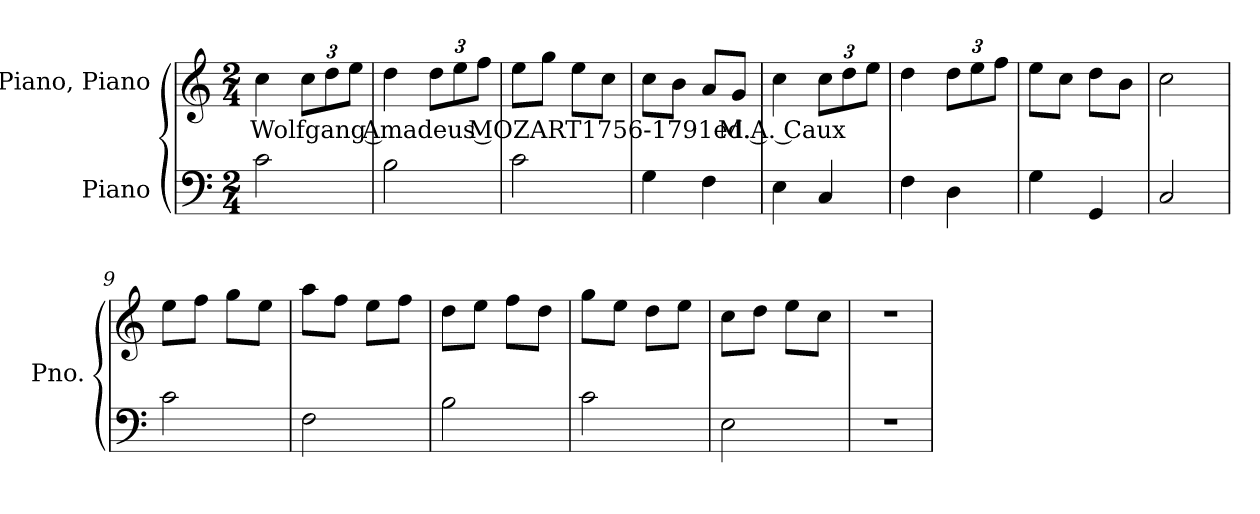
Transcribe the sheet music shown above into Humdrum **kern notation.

**kern	**kern	**text
*part2	*part1	*part1
*staff2	*staff1	*staff1
*I"Piano	*I"Piano, Piano	*
*I'Pno.	*I'Pno.	*
*clefF4	*clefG2	*
*k[]	*k[]	*
*M2/4	*M2/4	*
*MM112	*MM112	*
=1	=1	=1
!	!	!LO:LY:b
2c\	4cc\	Wolfgang Amadeus MOZART1756-1791ed. M.A. Caux
*	*Xbrackettup	*
.	12cc\L	.
.	12dd\	.
.	12ee\J	.
=2	=2	=2
2B\	4dd\	.
.	12dd\L	.
.	12ee\	.
.	12ff\J	.
!!LO:LB:g=z
=3	=3	=3
2c\	8ee\L	.
.	8gg\J	.
.	8ee\L	.
.	8cc\J	.
=4	=4	=4
4G\	8cc\L	.
.	8b\J	.
4F\	8a/L	.
.	8g/J	.
=5	=5	=5
4E\	4cc\	.
4C/	12cc\L	.
.	12dd\	.
.	12ee\J	.
=6	=6	=6
4F\	4dd\	.
4D\	12dd\L	.
.	12ee\	.
.	12ff\J	.
=7	=7	=7
4G\	8ee\L	.
.	8cc\J	.
4GG/	8dd\L	.
.	8b\J	.
=8	=8	=8
2C/	2cc\	.
=9	=9	=9
*	*MM112	*
2c\	8ee\L	.
.	8ff\J	.
.	8gg\L	.
.	8ee\J	.
=10	=10	=10
2F\	8aa\L	.
.	8ff\J	.
.	8ee\L	.
.	8ff\J	.
=11	=11	=11
2B\	8dd\L	.
.	8ee\J	.
.	8ff\L	.
.	8dd\J	.
!!LO:LB:g=z
=12	=12	=12
2c\	8gg\L	.
.	8ee\J	.
.	8dd\L	.
.	8ee\J	.
=13	=13	=13
2E\	8cc\L	.
.	8dd\J	.
.	8ee\L	.
.	8cc\J	.
=14	=14	=14
2r	2r	.
=	=	=
*-	*-	*-
